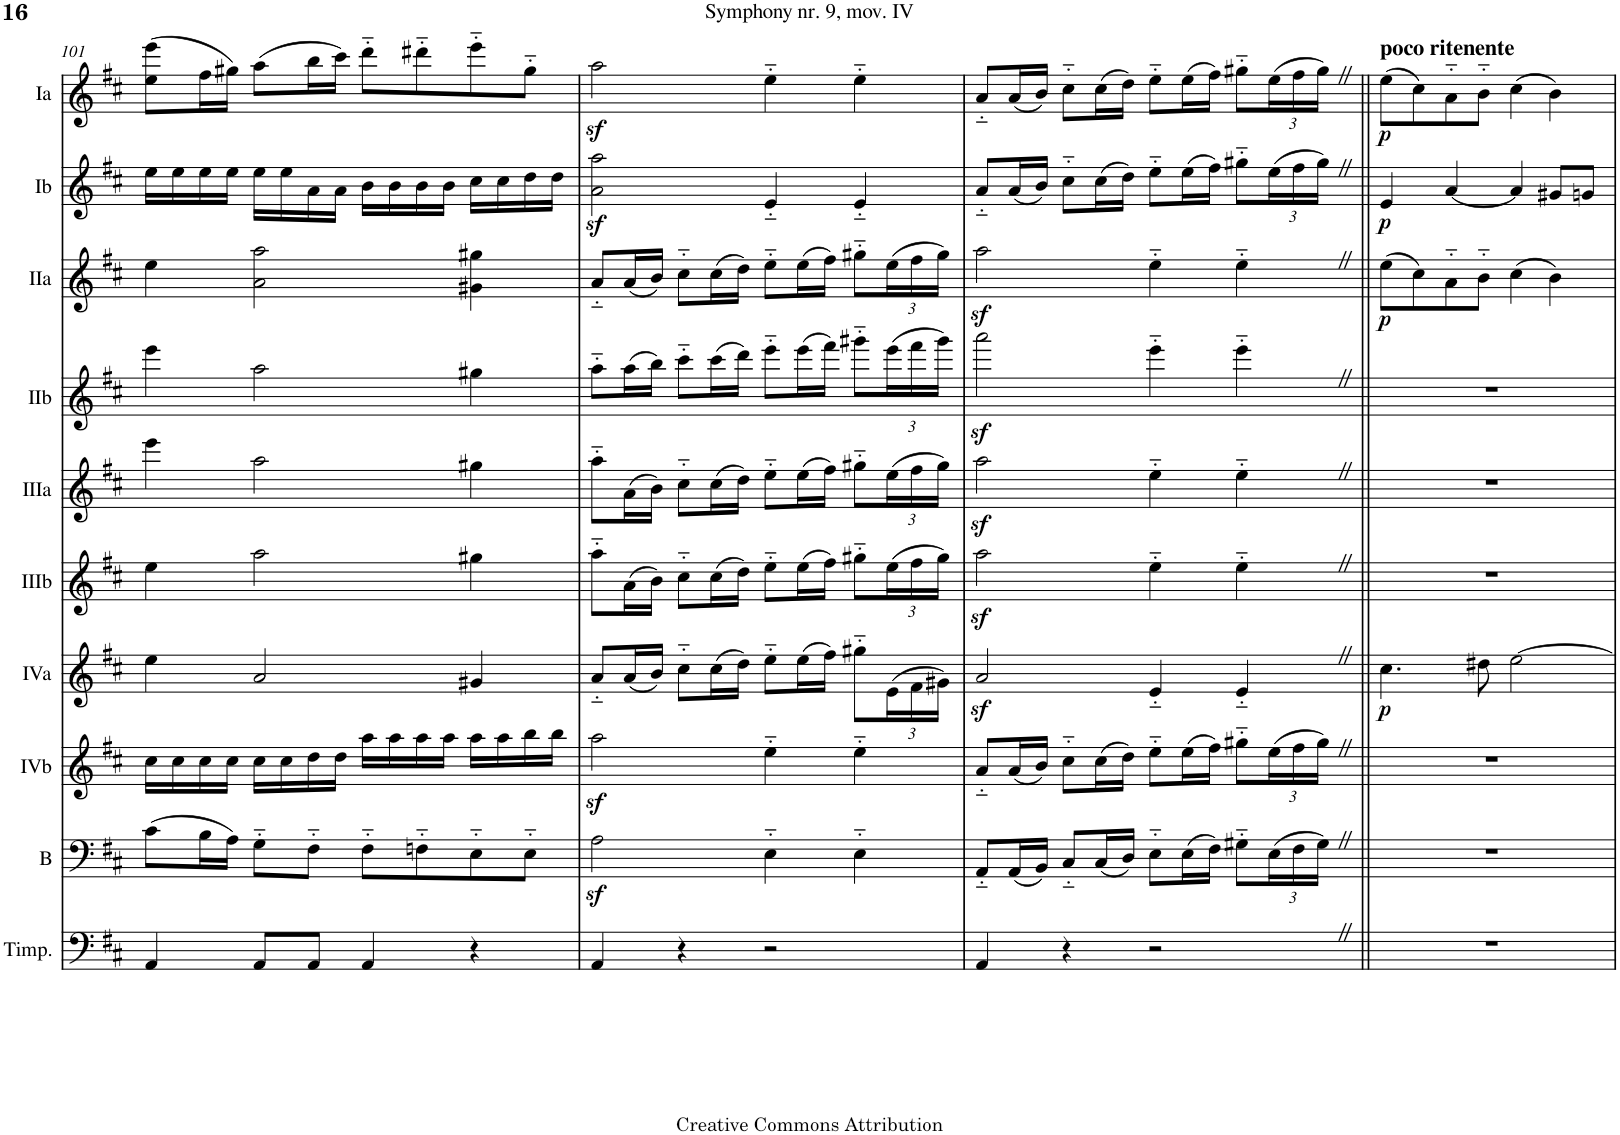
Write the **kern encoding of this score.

**kern	**kern	**kern	**kern	**dynam	**kern	**kern	**kern	**kern	**dynam	**kern	**dynam	**kern	**dynam
*part10	*part9	*part8	*part7	*part7	*part6	*part5	*part4	*part3	*part3	*part2	*part2	*part1	*part1
*staff10	*staff9	*staff8	*staff7	*staff7	*staff6	*staff5	*staff4	*staff3	*staff3	*staff2	*staff2	*staff1	*staff1
*I"Timpani	*I"Bass	*I"Acc. 4b	*I"Acc. 4a	*	*I"Acc. 3b	*I"Acc. 3a	*I"Acc. 2b	*I"Acc. 2a	*	*I"Acc. 1b	*	*I"Acc. 1a	*
*I'Timp.	*I'B	*	*	*	*	*	*	*	*	*	*	*	*
!!LO:PB:g=z
*clefF4	*clefF4	*clefG2	*clefG2	*	*clefG2	*clefG2	*clefG2	*clefG2	*	*clefG2	*	*clefG2	*
*	*Trd7c12	*Trd7c12	*Trd7c12	*	*Trd7c12	*Trd7c12	*	*	*	*	*	*	*
*k[f#c#]	*k[f#c#]	*k[f#c#]	*k[f#c#]	*	*k[f#c#]	*k[f#c#]	*k[f#c#]	*k[f#c#]	*	*k[f#c#]	*	*k[f#c#]	*
*M4/4	*M4/4	*M4/4	*M4/4	*	*M4/4	*M4/4	*M4/4	*M4/4	*	*M4/4	*	*M4/4	*
*met(c)	*met(c)	*met(c)	*met(c)	*	*met(c)	*met(c)	*met(c)	*met(c)	*	*met(c)	*	*met(c)	*
=101	=101	=101	=101	=101	=101	=101	=101	=101	=101	=101	=101	=101	=101
4AA/	(8c#\L	16cc#\LL	4ee\	.	4ee\	4eeee\	4eee\	4ee\	.	16ee\LL	.	(8ee\ 8eee\L	.
.	.	16cc#\	.	.	.	.	.	.	.	16ee\	.	.	.
.	16B\L	16cc#\	.	.	.	.	.	.	.	16ee\	.	16ff#\L	.
.	16A\JJ)	16cc#\JJ	.	.	.	.	.	.	.	16ee\JJ	.	16gg#X\JJ)	.
8AA/L	8G\L	16cc#\LL	2a/	.	2aa\	2aaa\	2aa\	2a\ 2aa\	.	16ee\LL	.	(8aa\L	.
.	.	16cc#\	.	.	.	.	.	.	.	16ee\	.	.	.
8AA/J	8F#\J	16dd\	.	.	.	.	.	.	.	16a\	.	16bb\L	.
.	.	16dd\JJ	.	.	.	.	.	.	.	16a\JJ	.	16ccc#\JJ)	.
4AA/	8F#\L	16aa\LL	.	.	.	.	.	.	.	16b\LL	.	8ddd\L	.
.	.	16aa\	.	.	.	.	.	.	.	16b\	.	.	.
.	8Fn\	16aa\	.	.	.	.	.	.	.	16b\	.	8ddd#X\	.
.	.	16aa\JJ	.	.	.	.	.	.	.	16b\JJ	.	.	.
4r	8E\	16aa\LL	4g#X/	.	4gg#X\	4ggg#X\	4gg#X\	4g#X\ 4gg#X\	.	16cc#\LL	.	8eee\	.
.	.	16aa\	.	.	.	.	.	.	.	16cc#\	.	.	.
.	8E\J	16bb\	.	.	.	.	.	.	.	16dd\	.	8gg#\J	.
.	.	16bb\JJ	.	.	.	.	.	.	.	16dd\JJ	.	.	.
=102	=102	=102	=102	=102	=102	=102	=102	=102	=102	=102	=102	=102	=102
4AA/	2Az<\	2aaz<\	8a/L	.	8aa\L	8aaa\L	8aa\L	8a/L	.	2a\z< 2aa\z<	.	2aaz<\	.
.	.	.	(16a/L	.	(16a\L	(16aa\L	(16aa\L	(16a/L	.	.	.	.	.
.	.	.	16b/JJ)	.	16b\JJ)	16bb\JJ)	16bb\JJ)	16b/JJ)	.	.	.	.	.
4r	.	.	8cc#\L	.	8cc#\L	8ccc#\L	8ccc#\L	8cc#\L	.	.	.	.	.
.	.	.	(16cc#\L	.	(16cc#\L	(16ccc#\L	(16ccc#\L	(16cc#\L	.	.	.	.	.
.	.	.	16dd\JJ)	.	16dd\JJ)	16ddd\JJ)	16ddd\JJ)	16dd\JJ)	.	.	.	.	.
2r	4E\	4ee\	8ee\L	.	8ee\L	8eee\L	8eee\L	8ee\L	.	4e/	.	4ee\	.
.	.	.	(16ee\L	.	(16ee\L	(16eee\L	(16eee\L	(16ee\L	.	.	.	.	.
.	.	.	16ff#\JJ)	.	16ff#\JJ)	16fff#\JJ)	16fff#\JJ)	16ff#\JJ)	.	.	.	.	.
.	4E\	4ee\	8gg#X\L	.	8gg#X\L	8ggg#X\L	8ggg#X\L	8gg#X\L	.	4e/	.	4ee\	.
*	*	*	*Xbrackettup	*	*Xbrackettup	*Xbrackettup	*Xbrackettup	*Xbrackettup	*	*	*	*	*
.	.	.	(24e\L	.	(24ee\L	(24eee\L	(24eee\L	(24ee\L	.	.	.	.	.
.	.	.	24f#\	.	24ff#\	24fff#\	24fff#\	24ff#\	.	.	.	.	.
.	.	.	24g#X\JJ)	.	24gg#\JJ)	24ggg#\JJ)	24ggg#\JJ)	24gg#\JJ)	.	.	.	.	.
=103	=103	=103	=103	=103	=103	=103	=103	=103	=103	=103	=103	=103	=103
4AA/	8AA/L	8a/L	2az</	.	2aaz<\	2aaaz<\	2aaaz<\	2aaz<\	.	8a/L	.	8a/L	.
.	(16AA/L	(16a/L	.	.	.	.	.	.	.	(16a/L	.	(16a/L	.
.	16BB/JJ)	16b/JJ)	.	.	.	.	.	.	.	16b/JJ)	.	16b/JJ)	.
4r	8C#/L	8cc#\L	.	.	.	.	.	.	.	8cc#\L	.	8cc#\L	.
.	(16C#/L	(16cc#\L	.	.	.	.	.	.	.	(16cc#\L	.	(16cc#\L	.
.	16D/JJ)	16dd\JJ)	.	.	.	.	.	.	.	16dd\JJ)	.	16dd\JJ)	.
2r	8E\L	8ee\L	4e/	.	4ee\	4eee\	4eee\	4ee\	.	8ee\L	.	8ee\L	.
.	(16E\L	(16ee\L	.	.	.	.	.	.	.	(16ee\L	.	(16ee\L	.
.	16F#\JJ)	16ff#\JJ)	.	.	.	.	.	.	.	16ff#\JJ)	.	16ff#\JJ)	.
.	8G#X\L	8gg#X\L	4eZ/	.	4eeZ\	4eeeZ\	4eeeZ\	4eeZ\	.	8gg#X\L	.	8gg#X\L	.
*	*Xbrackettup	*Xbrackettup	*	*	*	*	*	*	*	*Xbrackettup	*	*Xbrackettup	*
.	(24E\L	(24ee\L	.	.	.	.	.	.	.	(24ee\L	.	(24ee\L	.
.	24F#\	24ff#\	.	.	.	.	.	.	.	24ff#\	.	24ff#\	.
.	24G#Z\JJ)	24gg#Z\JJ)	.	.	.	.	.	.	.	24gg#Z\JJ)	.	24gg#Z\JJ)	.
=104||	=104||	=104||	=104||	=104||	=104||	=104||	=104||	=104||	=104||	=104||	=104||	=104||	=104||
!	!	!	!	!	!	!	!	!	!	!	!	!LO:TX:a:B:t=poco ritenente	!
!	!	!	!	!LO:DY:b	!	!	!	!	!LO:DY:b	!	!LO:DY:b	!	!LO:DY:b
1r	1r	1r	4.cc#\	p	1r	1r	1r	(8ee\L	p	4e/	p	(8ee\L	p
.	.	.	.	.	.	.	.	8cc#\)	.	.	.	8cc#\)	.
.	.	.	.	.	.	.	.	8a\	.	[4a/	.	8a\	.
.	.	.	8dd#X\	.	.	.	.	8b\J	.	.	.	8b\J	.
.	.	.	[2ee\	.	.	.	.	(4cc#\	.	4a/]	.	(4cc#\	.
.	.	.	.	.	.	.	.	4b\)	.	8g#X/L	.	4b\)	.
.	.	.	.	.	.	.	.	.	.	8gn/J	.	.	.
=	=	=	=	=	=	=	=	=	=	=	=	=	=
*-	*-	*-	*-	*-	*-	*-	*-	*-	*-	*-	*-	*-	*-
